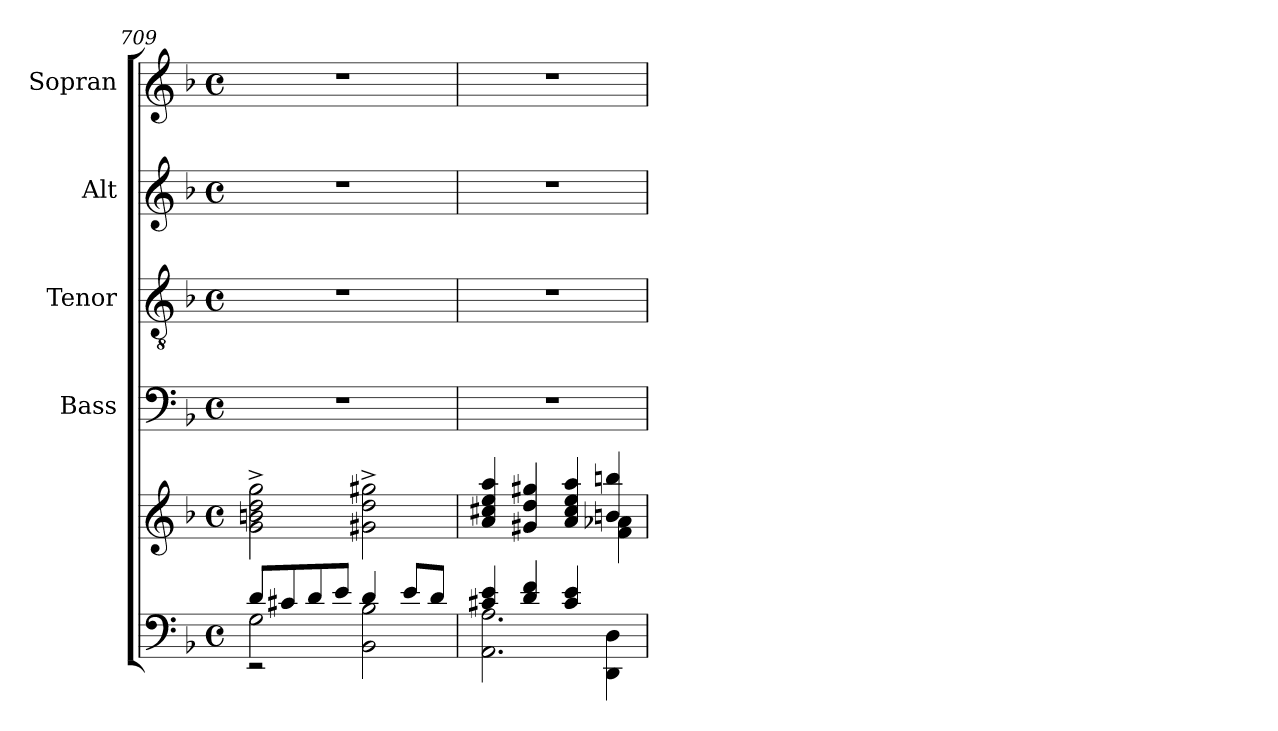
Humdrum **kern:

**kern	**kern	**kern	**kern	**kern	**kern
*part5	*part5	*part4	*part3	*part2	*part1
*staff6	*staff5	*staff4	*staff3	*staff2	*staff1
*	*	*I"Bass	*I"Tenor	*I"Alt	*I"Sopran
*	*	*I'B.	*I'T.	*I'A.	*I'S.
*clefF4	*clefG2	*clefF4	*clefGv2	*clefG2	*clefG2
*k[b-]	*k[b-]	*k[b-]	*k[b-]	*k[b-]	*k[b-]
*F:	*F:	*F:	*F:	*F:	*F:
*M4/4	*M4/4	*M4/4	*M4/4	*M4/4	*M4/4
*met(c)	*met(c)	*met(c)	*met(c)	*met(c)	*met(c)
=709	=709	=709	=709	=709	=709
*^	*	*	*	*	*
*	*^	*	*	*	*	*
8d/L	2G\	2rEE	2g\^> 2bn\^> 2dd\^> 2gg\^>	1r	1r	1r	1r
8c#X/	.	.	.	.	.	.	.
8d/	.	.	.	.	.	.	.
8e/J	.	.	.	.	.	.	.
4d/	2BB-\ 2B-\	2ryy	2g#X\^> 2dd\^> 2gg#X\^>	.	.	.	.
8e/L	.	.	.	.	.	.	.
8d/J	.	.	.	.	.	.	.
*	*v	*v	*	*	*	*	*
=710	=710	=710	=710	=710	=710	=710
*	*	*^	*	*	*	*
4c#X/ 4e/	2.AA\ 2.A\	4a/ 4cc#X/ 4ee/ 4aa/	2.ryy	1r	1r	1r	1r
4d/ 4f/	.	4g#X/ 4dd/ 4gg#X/	.	.	.	.	.
4c#/ 4e/	.	4a/ 4cc#/ 4ee/ 4aa/	.	.	.	.	.
4ryy	4DD\ 4D\	4bn/ 4bbn/	4f\ 4a-X\	.	.	.	.
*v	*v	*	*	*	*	*	*
*	*v	*v	*	*	*	*
=	=	=	=	=	=
*-	*-	*-	*-	*-	*-
